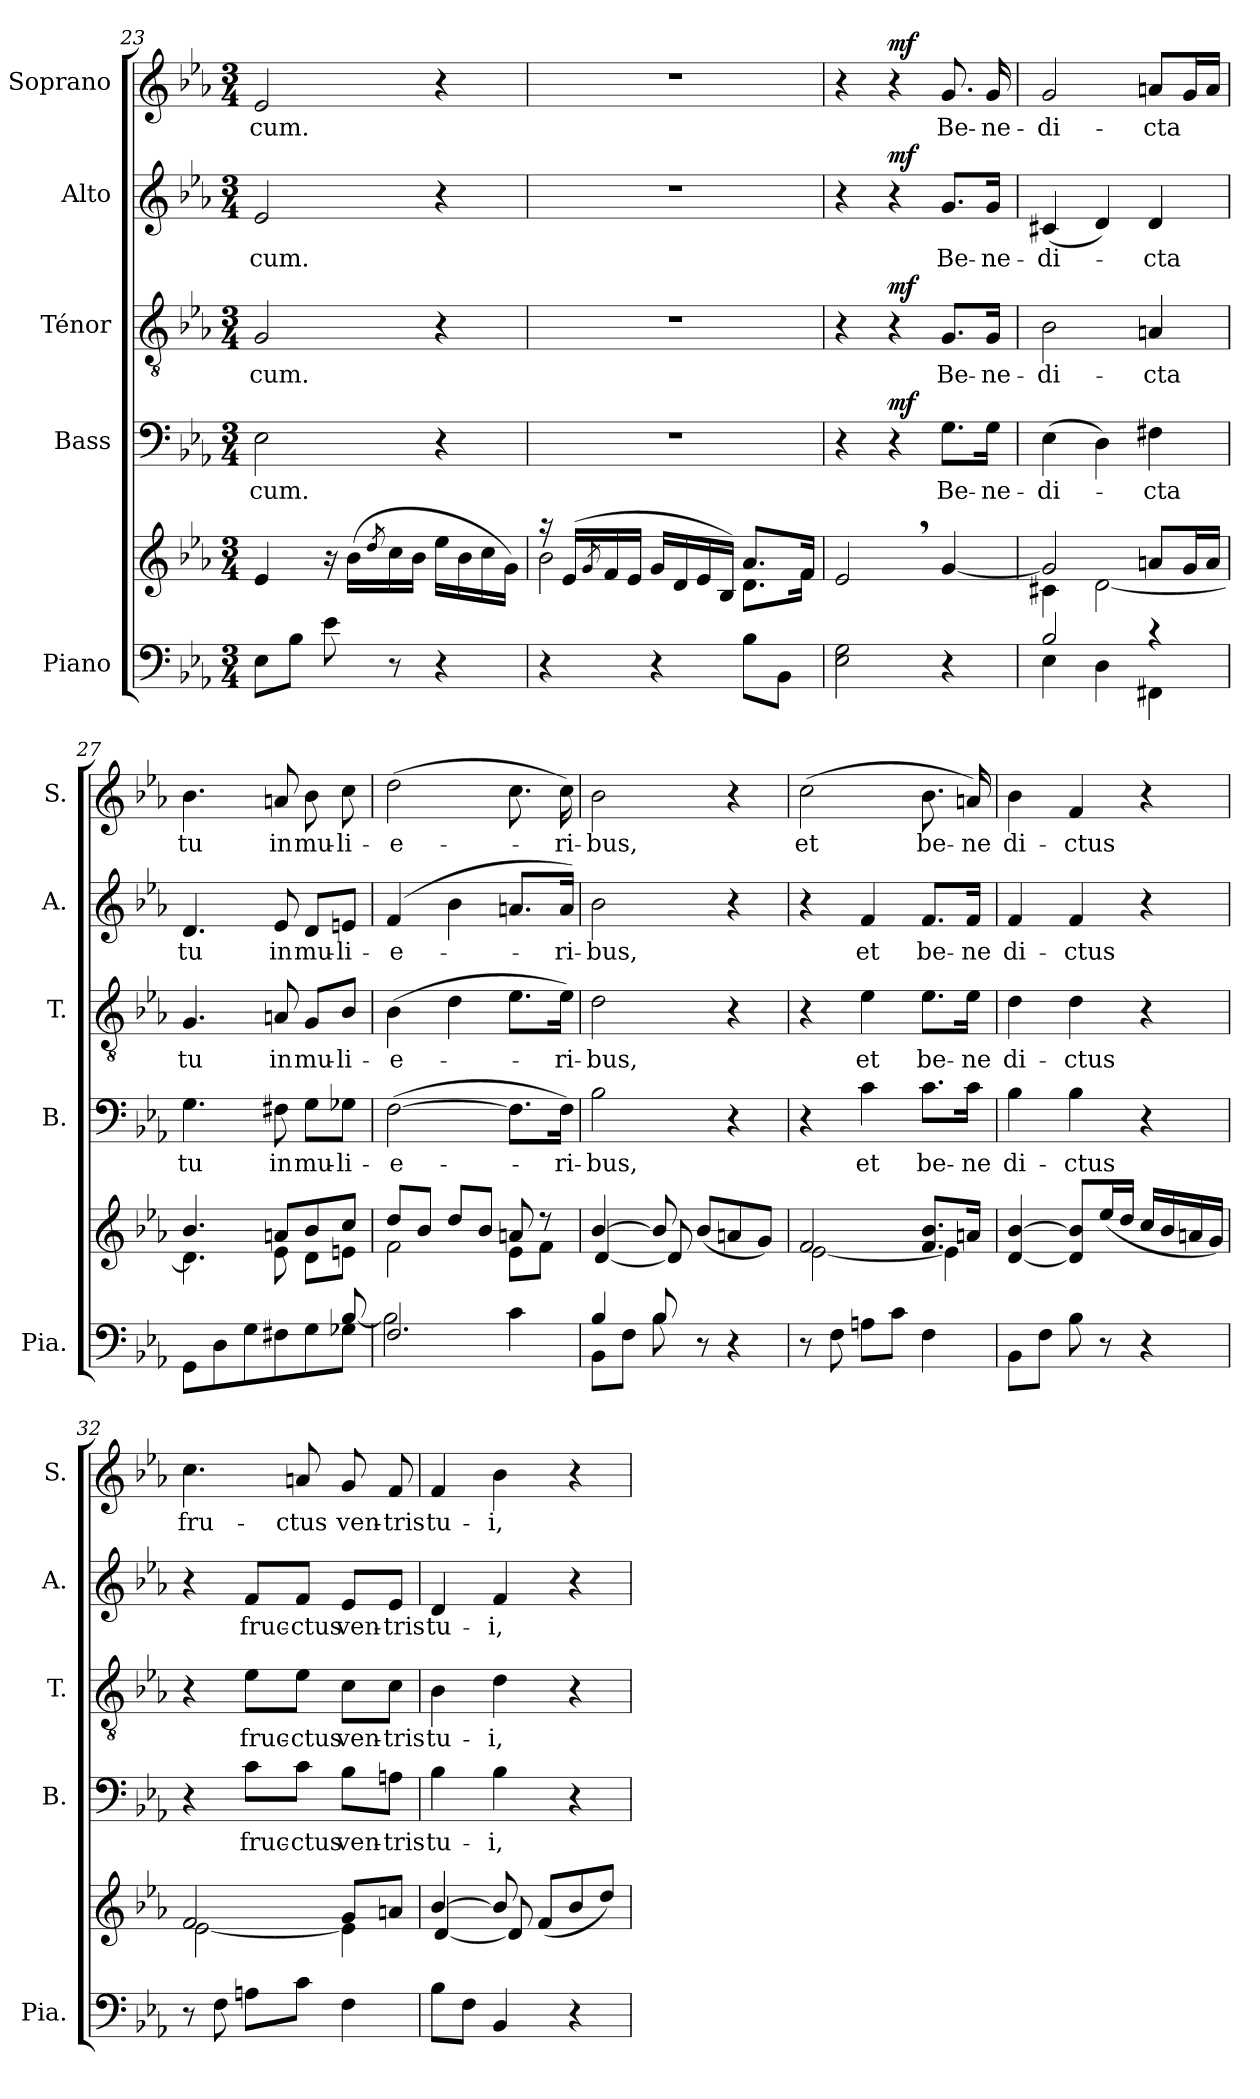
**kern	**kern	**kern	**text	**dynam	**kern	**text	**dynam	**kern	**text	**dynam	**kern	**text	**dynam
*part5	*part5	*part4	*part4	*part4	*part3	*part3	*part3	*part2	*part2	*part2	*part1	*part1	*part1
*staff6	*staff5	*staff4	*staff4	*staff4	*staff3	*staff3	*staff3	*staff2	*staff2	*staff2	*staff1	*staff1	*staff1
*I"Piano	*	*I"Bass	*	*	*I"Ténor	*	*	*I"Alto	*	*	*I"Soprano	*	*
*I'Pia.	*	*I'B.	*	*	*I'T.	*	*	*I'A.	*	*	*I'S.	*	*
*clefF4	*clefG2	*clefF4	*	*	*clefGv2	*	*	*clefG2	*	*	*clefG2	*	*
*k[b-e-a-]	*k[b-e-a-]	*k[b-e-a-]	*	*	*k[b-e-a-]	*	*	*k[b-e-a-]	*	*	*k[b-e-a-]	*	*
*M3/4	*M3/4	*M3/4	*	*	*M3/4	*	*	*M3/4	*	*	*M3/4	*	*
=23	=23	=23	=23	=23	=23	=23	=23	=23	=23	=23	=23	=23	=23
!	!	!	!LO:LY:b	!	!	!LO:LY:b	!	!	!LO:LY:b	!	!	!LO:LY:b	!
8E-\L	4e-/	2E-\	-cum.	.	2G/	-cum.	.	2e-/	-cum.	.	2e-/	-cum.	.
8B-\J	.	.	.	.	.	.	.	.	.	.	.	.	.
8e-\	16r	.	.	.	.	.	.	.	.	.	.	.	.
.	(>16b-\LL	.	.	.	.	.	.	.	.	.	.	.	.
.	8qdd/	.	.	.	.	.	.	.	.	.	.	.	.
8r	16cc\	.	.	.	.	.	.	.	.	.	.	.	.
.	16b-\JJ	.	.	.	.	.	.	.	.	.	.	.	.
4r	16ee-\LL	4r	.	.	4r	.	.	4r	.	.	4r	.	.
.	16b-\	.	.	.	.	.	.	.	.	.	.	.	.
.	16cc\	.	.	.	.	.	.	.	.	.	.	.	.
.	16g\JJ)	.	.	.	.	.	.	.	.	.	.	.	.
=24	=24	=24	=24	=24	=24	=24	=24	=24	=24	=24	=24	=24	=24
*	*^	*	*	*	*	*	*	*	*	*	*	*	*
4r	16r	2b-\	2.r	.	.	2.r	.	.	2.r	.	.	2.r	.	.
.	(>16e-/LL	.	.	.	.	.	.	.	.	.	.	.	.	.
.	8qg/	.	.	.	.	.	.	.	.	.	.	.	.	.
.	16f/	.	.	.	.	.	.	.	.	.	.	.	.	.
.	16e-/JJ	.	.	.	.	.	.	.	.	.	.	.	.	.
4r	16g/LL	.	.	.	.	.	.	.	.	.	.	.	.	.
.	16d/	.	.	.	.	.	.	.	.	.	.	.	.	.
.	16e-/	.	.	.	.	.	.	.	.	.	.	.	.	.
.	16B-/JJ)	.	.	.	.	.	.	.	.	.	.	.	.	.
8B-\L	8.a-/L	8.d\L	.	.	.	.	.	.	.	.	.	.	.	.
8BB-\J	.	.	.	.	.	.	.	.	.	.	.	.	.	.
.	16f/Jk	16f\Jk	.	.	.	.	.	.	.	.	.	.	.	.
*	*v	*v	*	*	*	*	*	*	*	*	*	*	*	*
=25	=25	=25	=25	=25	=25	=25	=25	=25	=25	=25	=25	=25	=25
2E-\ 2G\	2e-,/	4r	.	.	4r	.	.	4r	.	.	4r	.	.
!	!	!	!	!LO:DY:a	!	!	!LO:DY:a	!	!	!LO:DY:a	!	!	!LO:DY:a
.	.	4r	.	mf	4r	.	mf	4r	.	mf	4r	.	mf
!	!	!	!LO:LY:b	!	!	!LO:LY:b	!	!	!LO:LY:b	!	!	!LO:LY:b	!
4r	[4g/	8.G\L	Be-	.	8.G/L	Be-	.	8.g/L	Be-	.	8.g/	Be-	.
!	!	!	!LO:LY:b	!	!	!LO:LY:b	!	!	!LO:LY:b	!	!	!LO:LY:b	!
.	.	16G\Jk	-ne-	.	16G/Jk	-ne-	.	16g/Jk	-ne-	.	16g/	-ne-	.
=26	=26	=26	=26	=26	=26	=26	=26	=26	=26	=26	=26	=26	=26
*^	*^	*	*	*	*	*	*	*	*	*	*	*	*
!	!	!	!	!	!LO:LY:b	!	!	!LO:LY:b	!	!	!LO:LY:b	!	!	!LO:LY:b	!
2B-/	4E-\	2g/]	4c#X\	(>4E-\	-di-	.	2B-\	-di-	.	(<4c#X/	-di-	.	2g/	-di-	.
.	4D\	.	[2d\	4D\)	.	.	.	.	.	4d/)	.	.	.	.	.
!	!	!	!	!	!LO:LY:b	!	!	!LO:LY:b	!	!	!LO:LY:b	!	!	!LO:LY:b	!
4r	4FF#X\	8an/L	.	4F#X\	-cta	.	4An/	-cta	.	4d/	-cta	.	8an/L	-cta	.
.	.	16g/L	.	.	.	.	.	.	.	.	.	.	16g/L	.	.
.	.	16a/JJ	.	.	.	.	.	.	.	.	.	.	16a/JJ	.	.
!!LO:PB:g=z
=27	=27	=27	=27	=27	=27	=27	=27	=27	=27	=27	=27	=27	=27	=27	=27
!	!	!	!	!	!LO:LY:b	!	!	!LO:LY:b	!	!	!LO:LY:b	!	!	!LO:LY:b	!
8GG\L	8ryy	4.b-/	4.d\]	4.G\	tu	.	4.G/	tu	.	4.d/	tu	.	4.b-\	tu	.
*v	*v	*	*	*	*	*	*	*	*	*	*	*	*	*	*
8D\	.	.	.	.	.	.	.	.	.	.	.	.	.	.
8G\	.	.	.	.	.	.	.	.	.	.	.	.	.	.
!	!	!	!	!LO:LY:b	!	!	!LO:LY:b	!	!	!LO:LY:b	!	!	!LO:LY:b	!
8F#X\	8an/L	8e-\	8F#X\	in	.	8An/	in	.	8e-/	in	.	8an/	in	.
!	!	!	!	!LO:LY:b	!	!	!LO:LY:b	!	!	!LO:LY:b	!	!	!LO:LY:b	!
8G\	8b-/	8d\L	8G\L	mu-	.	8G/L	mu-	.	8d/L	mu-	.	8b-\	mu-	.
*^	*	*	*	*	*	*	*	*	*	*	*	*	*	*
!	!	!	!	!	!LO:LY:b	!	!	!LO:LY:b	!	!	!LO:LY:b	!	!	!LO:LY:b	!
8G-X\J	[8B-/	8cc/J	8en\J	8G-X\J	-li-	.	8B-/J	-li-	.	8en/J	-li-	.	8cc\	-li-	.
=28	=28	=28	=28	=28	=28	=28	=28	=28	=28	=28	=28	=28	=28	=28	=28
!	!	!	!	!	!LO:LY:b	!	!	!LO:LY:b	!	!	!LO:LY:b	!	!	!LO:LY:b	!
2.F/	2B-\]	8dd/L	2f\	(>[2F\	-e-	.	(>4B-\	-e-	.	(>4f/	-e-	.	(>2dd\	-e-	.
.	.	8b-/J	.	.	.	.	.	.	.	.	.	.	.	.	.
.	.	8dd/L	.	.	.	.	4d\	.	.	4b-\	.	.	.	.	.
.	.	8b-/J	.	.	.	.	.	.	.	.	.	.	.	.	.
.	4c\	8an/	8e-\L	8.F\L]	.	.	8.e-\L	.	.	8.an/L	.	.	8.cc\	.	.
.	.	8r	8f\J	.	.	.	.	.	.	.	.	.	.	.	.
!	!	!	!	!	!LO:LY:b	!	!	!LO:LY:b	!	!	!LO:LY:b	!	!	!LO:LY:b	!
.	.	.	.	16F\Jk)	-ri-	.	16e-\Jk)	-ri-	.	16a/Jk)	-ri-	.	16cc\)	-ri-	.
=29	=29	=29	=29	=29	=29	=29	=29	=29	=29	=29	=29	=29	=29	=29	=29
!	!	!	!	!	!LO:LY:b	!	!	!LO:LY:b	!	!	!LO:LY:b	!	!	!LO:LY:b	!
4B-/	8BB-\L	[4b-/	[4d/	2B-\	-bus,	.	2d\	-bus,	.	2b-\	-bus,	.	2b-\	-bus,	.
.	8F\J	.	.	.	.	.	.	.	.	.	.	.	.	.	.
8B-/	8B-\	8b-/]	8d/]	.	.	.	.	.	.	.	.	.	.	.	.
8r	4.ryy	(>8b-/L	4.ryy	.	.	.	.	.	.	.	.	.	.	.	.
4r	.	8an/	.	4r	.	.	4r	.	.	4r	.	.	4r	.	.
.	.	8g/J)	.	.	.	.	.	.	.	.	.	.	.	.	.
*v	*v	*	*	*	*	*	*	*	*	*	*	*	*	*	*
=30	=30	=30	=30	=30	=30	=30	=30	=30	=30	=30	=30	=30	=30	=30
!	!	!	!	!	!	!	!	!	!	!	!	!	!LO:LY:b	!
8r	2f/	[2e-\	4r	.	.	4r	.	.	4r	.	.	(>2cc\	et	.
8F\	.	.	.	.	.	.	.	.	.	.	.	.	.	.
!	!	!	!	!LO:LY:b	!	!	!LO:LY:b	!	!	!LO:LY:b	!	!	!	!
8An\L	.	.	4c\	et	.	4e-\	et	.	4f/	et	.	.	.	.
8c\J	.	.	.	.	.	.	.	.	.	.	.	.	.	.
!	!	!	!	!LO:LY:b	!	!	!LO:LY:b	!	!	!LO:LY:b	!	!	!LO:LY:b	!
4F\	8.f/ 8.b-/L	4e-\]	8.c\L	be-	.	8.e-\L	be-	.	8.f/L	be-	.	8.b-\	be-	.
!	!	!	!	!LO:LY:b	!	!	!LO:LY:b	!	!	!LO:LY:b	!	!	!LO:LY:b	!
.	16an/Jk	.	16c\Jk	-ne	.	16e-\Jk	-ne	.	16f/Jk	-ne	.	16an/)	-ne	.
*	*v	*v	*	*	*	*	*	*	*	*	*	*	*	*
=31	=31	=31	=31	=31	=31	=31	=31	=31	=31	=31	=31	=31	=31
!	!	!	!LO:LY:b	!	!	!LO:LY:b	!	!	!LO:LY:b	!	!	!LO:LY:b	!
8BB-\L	[4d/ [4b-/	4B-\	di-	.	4d\	di-	.	4f/	di-	.	4b-\	di-	.
8F\J	.	.	.	.	.	.	.	.	.	.	.	.	.
!	!	!	!LO:LY:b	!	!	!LO:LY:b	!	!	!LO:LY:b	!	!	!LO:LY:b	!
8B-\	8d/] 8b-/]L	4B-\	-ctus	.	4d\	-ctus	.	4f/	-ctus	.	4f/	-ctus	.
8r	(<16ee-/L	.	.	.	.	.	.	.	.	.	.	.	.
.	16dd/JJ	.	.	.	.	.	.	.	.	.	.	.	.
4r	16cc/LL	4r	.	.	4r	.	.	4r	.	.	4r	.	.
.	16b-/	.	.	.	.	.	.	.	.	.	.	.	.
.	16an/	.	.	.	.	.	.	.	.	.	.	.	.
.	16g/JJ)	.	.	.	.	.	.	.	.	.	.	.	.
!!LO:LB:g=z
=32	=32	=32	=32	=32	=32	=32	=32	=32	=32	=32	=32	=32	=32
*	*^	*	*	*	*	*	*	*	*	*	*	*	*
!	!	!	!	!	!	!	!	!	!	!	!	!	!LO:LY:b	!
8r	2f/	[2e-\	4r	.	.	4r	.	.	4r	.	.	4.cc\	fru-	.
8F\	.	.	.	.	.	.	.	.	.	.	.	.	.	.
!	!	!	!	!LO:LY:b	!	!	!LO:LY:b	!	!	!LO:LY:b	!	!	!	!
8An\L	.	.	8c\L	fruc-	.	8e-\L	fruc-	.	8f/L	fruc-	.	.	.	.
!	!	!	!	!LO:LY:b	!	!	!LO:LY:b	!	!	!LO:LY:b	!	!	!LO:LY:b	!
8c\J	.	.	8c\J	-ctus	.	8e-\J	-ctus	.	8f/J	-ctus	.	8an/	-ctus	.
!	!	!	!	!LO:LY:b	!	!	!LO:LY:b	!	!	!LO:LY:b	!	!	!LO:LY:b	!
4F\	8g/L	4e-\]	8B-\L	ven-	.	8c\L	ven-	.	8e-/L	ven-	.	8g/	ven-	.
!	!	!	!	!LO:LY:b	!	!	!LO:LY:b	!	!	!LO:LY:b	!	!	!LO:LY:b	!
.	8an/J	.	8An\J	-tris	.	8c\J	-tris	.	8e-/J	-tris	.	8f/	-tris	.
=33	=33	=33	=33	=33	=33	=33	=33	=33	=33	=33	=33	=33	=33	=33
!	!	!	!	!LO:LY:b	!	!	!LO:LY:b	!	!	!LO:LY:b	!	!	!LO:LY:b	!
8B-\L	[4b-/	[4d/	4B-\	tu-	.	4B-\	tu-	.	4d/	tu-	.	4f/	tu-	.
8F\J	.	.	.	.	.	.	.	.	.	.	.	.	.	.
!	!	!	!	!LO:LY:b	!	!	!LO:LY:b	!	!	!LO:LY:b	!	!	!LO:LY:b	!
4BB-/	8b-/]	8d/]	4B-\	-i,	.	4d\	-i,	.	4f/	-i,	.	4b-\	-i,	.
.	(>8f/L	4.ryy	.	.	.	.	.	.	.	.	.	.	.	.
4r	8b-/	.	4r	.	.	4r	.	.	4r	.	.	4r	.	.
.	8dd/J)	.	.	.	.	.	.	.	.	.	.	.	.	.
*	*v	*v	*	*	*	*	*	*	*	*	*	*	*	*
=	=	=	=	=	=	=	=	=	=	=	=	=	=
*-	*-	*-	*-	*-	*-	*-	*-	*-	*-	*-	*-	*-	*-
